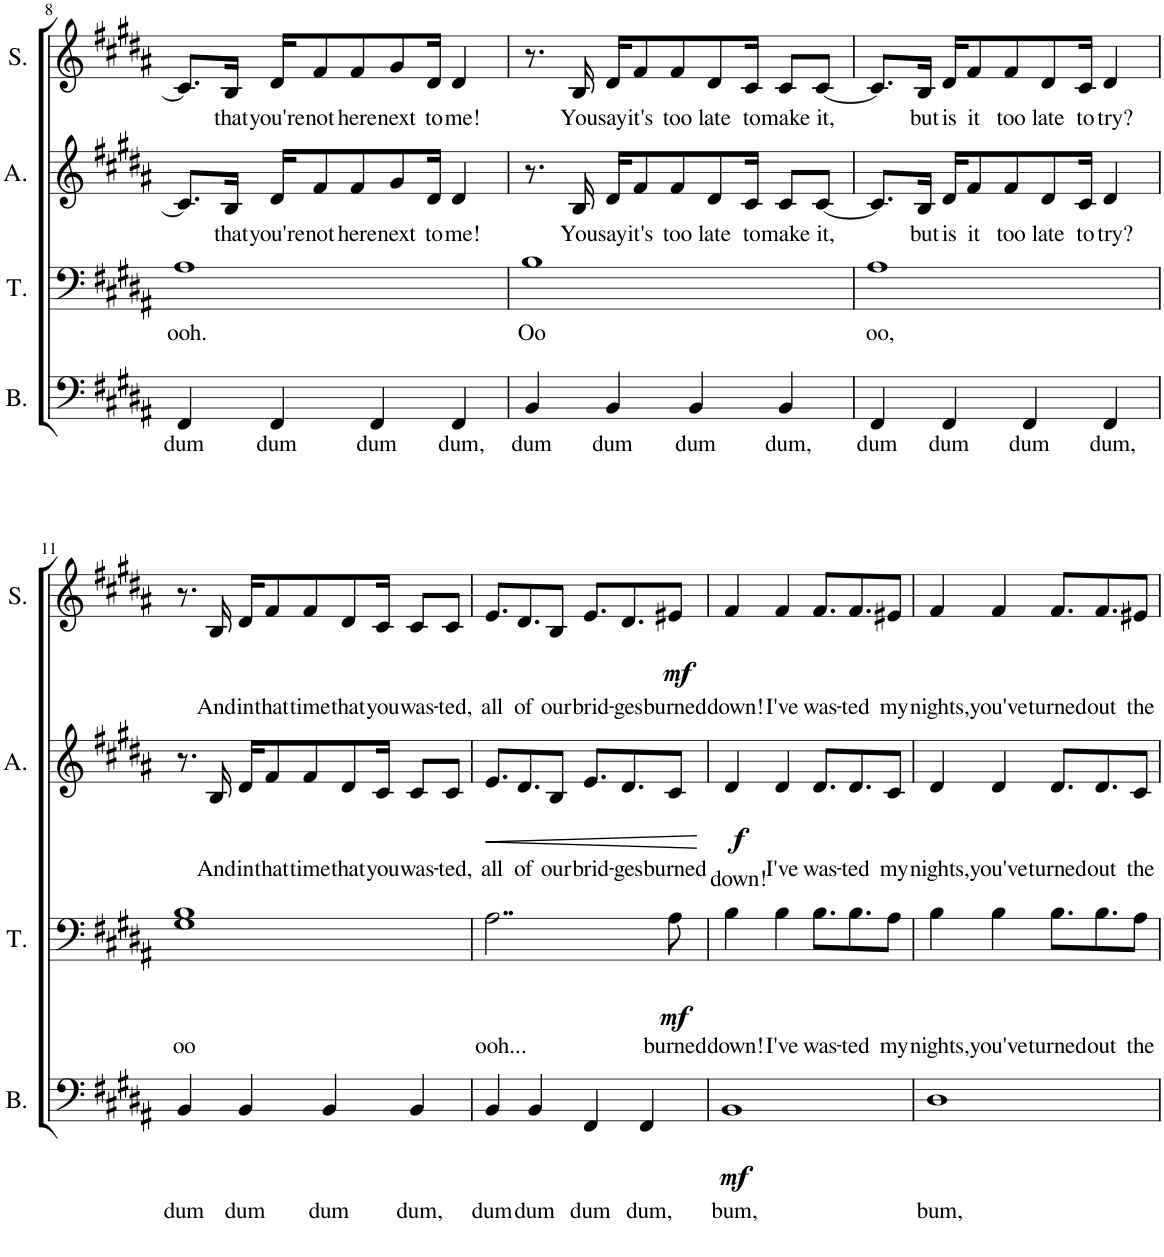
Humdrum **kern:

**kern	**text	**dynam	**kern	**text	**dynam	**kern	**text	**dynam	**kern	**text	**dynam
*part4	*part4	*part4	*part3	*part3	*part3	*part2	*part2	*part2	*part1	*part1	*part1
*staff4	*staff4	*staff4	*staff3	*staff3	*staff3	*staff2	*staff2	*staff2	*staff1	*staff1	*staff1
*I"Bass	*	*	*I"Tenor	*	*	*I"Alto	*	*	*I"Soprano	*	*
*I'B.	*	*	*I'T.	*	*	*I'A.	*	*	*I'S.	*	*
!!LO:PB:g=z
*clefF4	*	*	*clefF4	*	*	*clefG2	*	*	*clefG2	*	*
*k[f#c#g#d#a#]	*	*	*k[f#c#g#d#a#]	*	*	*k[f#c#g#d#a#]	*	*	*k[f#c#g#d#a#]	*	*
*M4/4	*	*	*M4/4	*	*	*M4/4	*	*	*M4/4	*	*
=8	=8	=8	=8	=8	=8	=8	=8	=8	=8	=8	=8
!	!LO:LY:b	!	!	!LO:LY:b	!	!	!	!	!	!	!
4FF#/	dum	.	1A#	ooh.	.	8.c#/L]	.	.	8.c#/L]	.	.
!	!	!	!	!	!	!	!LO:LY:b	!	!	!LO:LY:b	!
.	.	.	.	.	.	16B/Jk	that	.	16B/Jk	that	.
!	!LO:LY:b	!	!	!	!	!	!LO:LY:b	!	!	!LO:LY:b	!
4FF#/	dum	.	.	.	.	16d#/KL	you're	.	16d#/KL	you're	.
!	!	!	!	!	!	!	!LO:LY:b	!	!	!LO:LY:b	!
.	.	.	.	.	.	8f#/	not	.	8f#/	not	.
!	!	!	!	!	!	!	!LO:LY:b	!	!	!LO:LY:b	!
.	.	.	.	.	.	8f#/	here	.	8f#/	here	.
!	!LO:LY:b	!	!	!	!	!	!	!	!	!	!
4FF#/	dum	.	.	.	.	.	.	.	.	.	.
!	!	!	!	!	!	!	!LO:LY:b	!	!	!LO:LY:b	!
.	.	.	.	.	.	8g#/	next	.	8g#/	next	.
!	!	!	!	!	!	!	!LO:LY:b	!	!	!LO:LY:b	!
.	.	.	.	.	.	16d#/Jk	to	.	16d#/Jk	to	.
!	!LO:LY:b	!	!	!	!	!	!LO:LY:b	!	!	!LO:LY:b	!
4FF#/	dum,	.	.	.	.	4d#/	me!	.	4d#/	me!	.
=9	=9	=9	=9	=9	=9	=9	=9	=9	=9	=9	=9
!	!LO:LY:b	!	!	!LO:LY:b	!	!	!	!	!	!	!
4BB/	dum	.	1B	Oo	.	8.r	.	.	8.r	.	.
!	!	!	!	!	!	!	!LO:LY:b	!	!	!LO:LY:b	!
.	.	.	.	.	.	16B/	You	.	16B/	You	.
!	!LO:LY:b	!	!	!	!	!	!LO:LY:b	!	!	!LO:LY:b	!
4BB/	dum	.	.	.	.	16d#/KL	say	.	16d#/KL	say	.
!	!	!	!	!	!	!	!LO:LY:b	!	!	!LO:LY:b	!
.	.	.	.	.	.	8f#/	it's	.	8f#/	it's	.
!	!	!	!	!	!	!	!LO:LY:b	!	!	!LO:LY:b	!
.	.	.	.	.	.	8f#/	too	.	8f#/	too	.
!	!LO:LY:b	!	!	!	!	!	!	!	!	!	!
4BB/	dum	.	.	.	.	.	.	.	.	.	.
!	!	!	!	!	!	!	!LO:LY:b	!	!	!LO:LY:b	!
.	.	.	.	.	.	8d#/	late	.	8d#/	late	.
!	!	!	!	!	!	!	!LO:LY:b	!	!	!LO:LY:b	!
.	.	.	.	.	.	16c#/Jk	to	.	16c#/Jk	to	.
!	!LO:LY:b	!	!	!	!	!	!LO:LY:b	!	!	!LO:LY:b	!
4BB/	dum,	.	.	.	.	8c#/L	make	.	8c#/L	make	.
!	!	!	!	!	!	!	!LO:LY:b	!	!	!LO:LY:b	!
.	.	.	.	.	.	[8c#/J	it,	.	[8c#/J	it,	.
=10	=10	=10	=10	=10	=10	=10	=10	=10	=10	=10	=10
!	!LO:LY:b	!	!	!LO:LY:b	!	!	!	!	!	!	!
4FF#/	dum	.	1A#	oo,	.	8.c#/L]	.	.	8.c#/L]	.	.
!	!	!	!	!	!	!	!LO:LY:b	!	!	!LO:LY:b	!
.	.	.	.	.	.	16B/Jk	but	.	16B/Jk	but	.
!	!LO:LY:b	!	!	!	!	!	!LO:LY:b	!	!	!LO:LY:b	!
4FF#/	dum	.	.	.	.	16d#/KL	is	.	16d#/KL	is	.
!	!	!	!	!	!	!	!LO:LY:b	!	!	!LO:LY:b	!
.	.	.	.	.	.	8f#/	it	.	8f#/	it	.
!	!	!	!	!	!	!	!LO:LY:b	!	!	!LO:LY:b	!
.	.	.	.	.	.	8f#/	too	.	8f#/	too	.
!	!LO:LY:b	!	!	!	!	!	!	!	!	!	!
4FF#/	dum	.	.	.	.	.	.	.	.	.	.
!	!	!	!	!	!	!	!LO:LY:b	!	!	!LO:LY:b	!
.	.	.	.	.	.	8d#/	late	.	8d#/	late	.
!	!	!	!	!	!	!	!LO:LY:b	!	!	!LO:LY:b	!
.	.	.	.	.	.	16c#/Jk	to	.	16c#/Jk	to	.
!	!LO:LY:b	!	!	!	!	!	!LO:LY:b	!	!	!LO:LY:b	!
4FF#/	dum,	.	.	.	.	4d#/	try?	.	4d#/	try?	.
!!LO:LB:g=z
=11	=11	=11	=11	=11	=11	=11	=11	=11	=11	=11	=11
!	!LO:LY:b	!	!	!LO:LY:b	!	!	!	!	!	!	!
4BB/	dum	.	1G# 1B	oo	.	8.r	.	.	8.r	.	.
!	!	!	!	!	!	!	!LO:LY:b	!	!	!LO:LY:b	!
.	.	.	.	.	.	16B/	And	.	16B/	And	.
!	!LO:LY:b	!	!	!	!	!	!LO:LY:b	!	!	!LO:LY:b	!
4BB/	dum	.	.	.	.	16d#/KL	in	.	16d#/KL	in	.
!	!	!	!	!	!	!	!LO:LY:b	!	!	!LO:LY:b	!
.	.	.	.	.	.	8f#/	that	.	8f#/	that	.
!	!	!	!	!	!	!	!LO:LY:b	!	!	!LO:LY:b	!
.	.	.	.	.	.	8f#/	time	.	8f#/	time	.
!	!LO:LY:b	!	!	!	!	!	!	!	!	!	!
4BB/	dum	.	.	.	.	.	.	.	.	.	.
!	!	!	!	!	!	!	!LO:LY:b	!	!	!LO:LY:b	!
.	.	.	.	.	.	8d#/	that	.	8d#/	that	.
!	!	!	!	!	!	!	!LO:LY:b	!	!	!LO:LY:b	!
.	.	.	.	.	.	16c#/Jk	you	.	16c#/Jk	you	.
!	!LO:LY:b	!	!	!	!	!	!LO:LY:b	!	!	!LO:LY:b	!
4BB/	dum,	.	.	.	.	8c#/L	was-	.	8c#/L	was-	.
!	!	!	!	!	!	!	!LO:LY:b	!	!	!LO:LY:b	!
.	.	.	.	.	.	8c#/J	-ted,	.	8c#/J	-ted,	.
=12	=12	=12	=12	=12	=12	=12	=12	=12	=12	=12	=12
!	!LO:LY:b	!	!	!LO:LY:b	!	!	!LO:LY:b	!LO:HP:b	!	!LO:LY:b	!
4BB/	dum	.	2..A#\	ooh...	.	8.e/L	all	<	8.e/L	all	.
!	!	!	!	!	!	!	!LO:LY:b	!	!	!LO:LY:b	!
.	.	.	.	.	.	8.d#/	of	.	8.d#/	of	.
!	!LO:LY:b	!	!	!	!	!	!	!	!	!	!
4BB/	dum	.	.	.	.	.	.	.	.	.	.
!	!	!	!	!	!	!	!LO:LY:b	!	!	!LO:LY:b	!
.	.	.	.	.	.	8B/J	our	.	8B/J	our	.
!	!LO:LY:b	!	!	!	!	!	!LO:LY:b	!	!	!LO:LY:b	!
4FF#/	dum	.	.	.	.	8.e/L	brid-	.	8.e/L	brid-	.
!	!	!	!	!	!	!	!LO:LY:b	!	!	!LO:LY:b	!
.	.	.	.	.	.	8.d#/	-ges	.	8.d#/	-ges	.
!	!LO:LY:b	!	!	!	!	!	!	!	!	!	!
4FF#/	dum,	.	.	.	.	.	.	.	.	.	.
!	!	!	!	!LO:LY:b	!LO:DY:b	!	!LO:LY:b	!	!	!LO:LY:b	!LO:DY:b
.	.	.	8A#\	burned	mf	8c#/J	burned	.	8e#X/J	burned	mf
.	.	.	.	.	.	.	.	[	.	.	.
=13	=13	=13	=13	=13	=13	=13	=13	=13	=13	=13	=13
!	!LO:LY:b	!LO:DY:b	!	!LO:LY:b	!	!	!LO:LY:b	!LO:DY:b	!	!LO:LY:b	!
1BB	bum,	mf	4B\	down!	.	4d#/	down!	f	4f#/	down!	.
!	!	!	!	!LO:LY:b	!	!	!LO:LY:b	!	!	!LO:LY:b	!
.	.	.	4B\	I've	.	4d#/	I've	.	4f#/	I've	.
!	!	!	!	!LO:LY:b	!	!	!LO:LY:b	!	!	!LO:LY:b	!
.	.	.	8.B\L	was-	.	8.d#/L	was-	.	8.f#/L	was-	.
!	!	!	!	!LO:LY:b	!	!	!LO:LY:b	!	!	!LO:LY:b	!
.	.	.	8.B\	-ted	.	8.d#/	-ted	.	8.f#/	-ted	.
!	!	!	!	!LO:LY:b	!	!	!LO:LY:b	!	!	!LO:LY:b	!
.	.	.	8A#\J	my	.	8c#/J	my	.	8e#X/J	my	.
=14	=14	=14	=14	=14	=14	=14	=14	=14	=14	=14	=14
!	!LO:LY:b	!	!	!LO:LY:b	!	!	!LO:LY:b	!	!	!LO:LY:b	!
1D#	bum,	.	4B\	nights,	.	4d#/	nights,	.	4f#/	nights,	.
!	!	!	!	!LO:LY:b	!	!	!LO:LY:b	!	!	!LO:LY:b	!
.	.	.	4B\	you've	.	4d#/	you've	.	4f#/	you've	.
!	!	!	!	!LO:LY:b	!	!	!LO:LY:b	!	!	!LO:LY:b	!
.	.	.	8.B\L	turned	.	8.d#/L	turned	.	8.f#/L	turned	.
!	!	!	!	!LO:LY:b	!	!	!LO:LY:b	!	!	!LO:LY:b	!
.	.	.	8.B\	out	.	8.d#/	out	.	8.f#/	out	.
!	!	!	!	!LO:LY:b	!	!	!LO:LY:b	!	!	!LO:LY:b	!
.	.	.	8A#\J	the	.	8c#/J	the	.	8e#X/J	the	.
=	=	=	=	=	=	=	=	=	=	=	=
*-	*-	*-	*-	*-	*-	*-	*-	*-	*-	*-	*-
